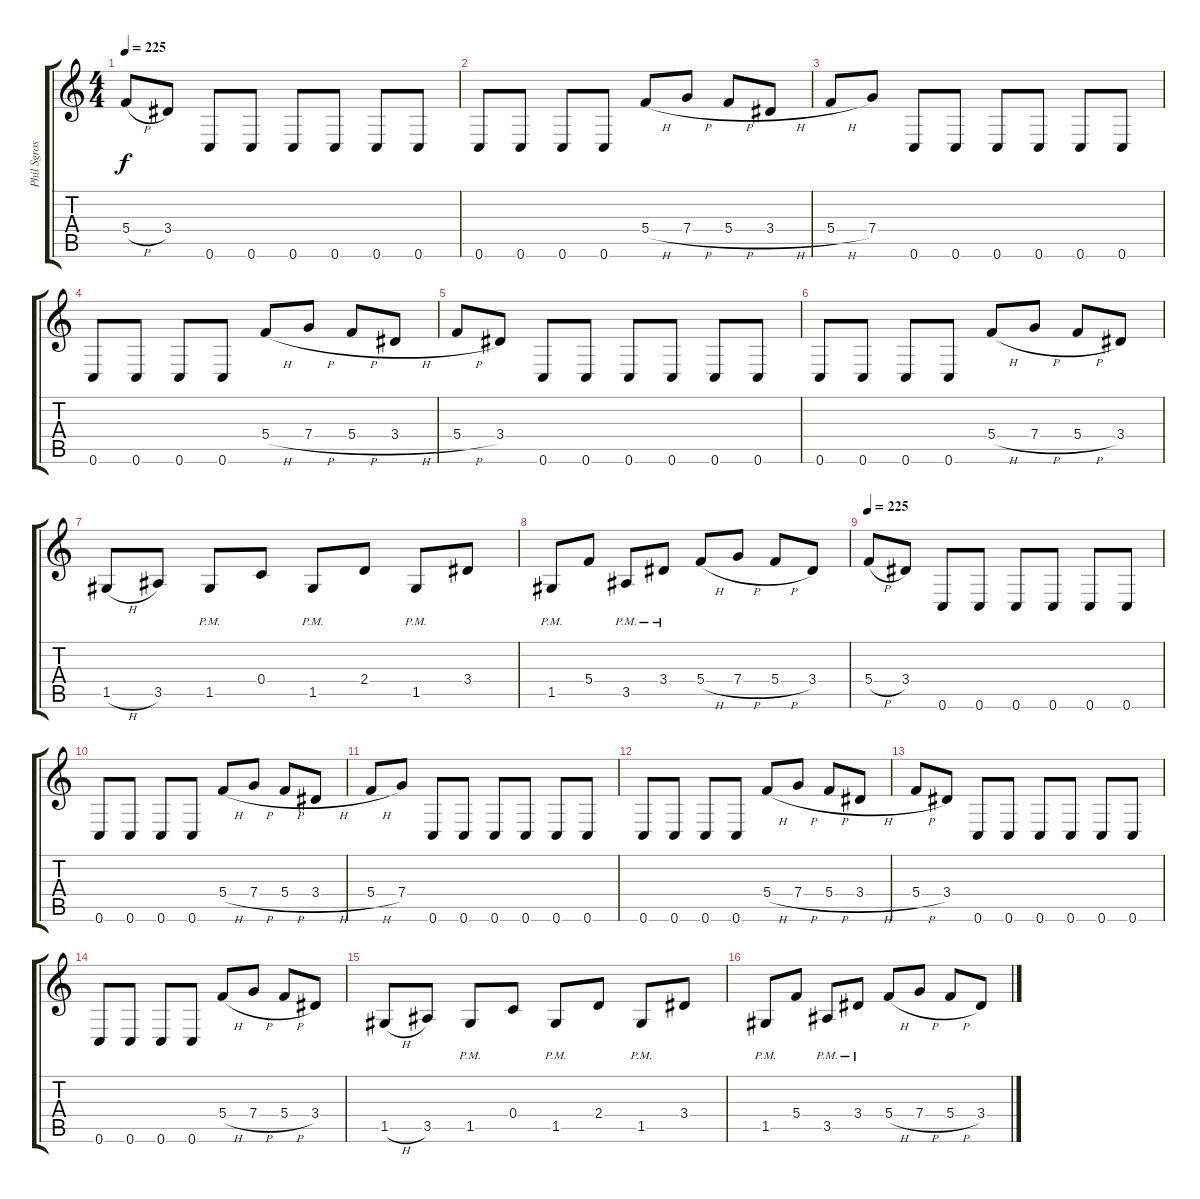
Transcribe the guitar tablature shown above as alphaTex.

\track ("Phil Sgrosso" "Phil Sgros") {instrument overdrivenguitar}
\staff {score tabs}
\tuning (D4 A3 F3 C3 G2 C2) {hide}
\ts (4 4)
\tempo 225
\clef g2
\ks c
5.4{h}.8{dy f} 3.4.8 0.6.8 0.6.8 0.6.8 0.6.8 0.6.8 0.6.8 |
0.6.8 0.6.8 0.6.8 0.6.8 5.4{h}.8 7.4{h}.8 5.4{h}.8 3.4{h}.8 |
5.4{h}.8 7.4.8 0.6.8 0.6.8 0.6.8 0.6.8 0.6.8 0.6.8 |
0.6.8 0.6.8 0.6.8 0.6.8 5.4{h}.8 7.4{h}.8 5.4{h}.8 3.4{h}.8 |
5.4{h}.8 3.4.8 0.6.8 0.6.8 0.6.8 0.6.8 0.6.8 0.6.8 |
0.6.8 0.6.8 0.6.8 0.6.8 5.4{h}.8 7.4{h}.8 5.4{h}.8 3.4.8 |
1.5{h}.8 3.5.8 1.5{pm}.8 0.4.8 1.5{pm}.8 2.4.8 1.5{pm}.8 3.4.8 |
1.5{pm}.8 5.4.8 3.5{pm}.8 3.4{pm}.8 5.4{h}.8 7.4{h}.8 5.4{h}.8 3.4.8 |
\tempo 225
5.4{h}.8 3.4.8 0.6.8 0.6.8 0.6.8 0.6.8 0.6.8 0.6.8 |
0.6.8 0.6.8 0.6.8 0.6.8 5.4{h}.8 7.4{h}.8 5.4{h}.8 3.4{h}.8 |
5.4{h}.8 7.4.8 0.6.8 0.6.8 0.6.8 0.6.8 0.6.8 0.6.8 |
0.6.8 0.6.8 0.6.8 0.6.8 5.4{h}.8 7.4{h}.8 5.4{h}.8 3.4{h}.8 |
5.4{h}.8 3.4.8 0.6.8 0.6.8 0.6.8 0.6.8 0.6.8 0.6.8 |
0.6.8 0.6.8 0.6.8 0.6.8 5.4{h}.8 7.4{h}.8 5.4{h}.8 3.4.8 |
1.5{h}.8 3.5.8 1.5{pm}.8 0.4.8 1.5{pm}.8 2.4.8 1.5{pm}.8 3.4.8 |
1.5{pm}.8 5.4.8 3.5{pm}.8 3.4{pm}.8 5.4{h}.8 7.4{h}.8 5.4{h}.8 3.4.8
